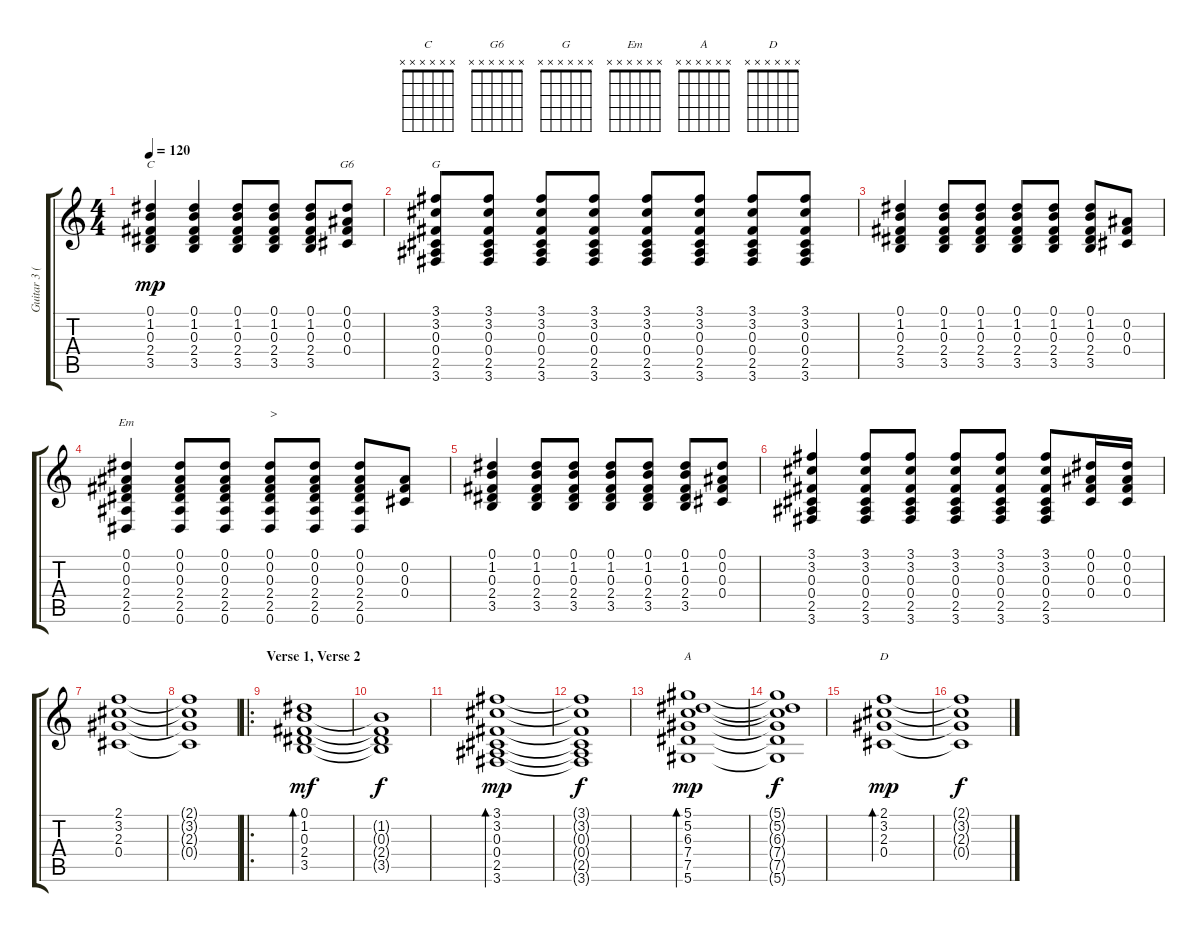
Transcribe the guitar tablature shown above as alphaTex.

\track ("Guitar 3 (Duff)" "Guitar 3 (") {instrument acousticguitarsteel}
\staff {score tabs}
\tuning (Eb4 Bb3 Gb3 Db3 Ab2 Eb2) {hide}
\chord ("C" x x x x x x) {firstfret 0}
\chord ("G6" x x x x x x) {firstfret 0}
\chord ("G" x x x x x x) {firstfret 0}
\chord ("Em" x x x x x x) {firstfret 0}
\chord ("A" x x x x x x) {firstfret 0}
\chord ("D" x x x x x x) {firstfret 0}
\ts (4 4)
\tempo 120
\clef g2
\ks c
(0.1 1.2 0.3 2.4 3.5).4{ch "C" dy mp} (0.1 1.2 0.3 2.4 3.5).4 (0.1 1.2 0.3 2.4 3.5).8 (0.1 1.2 0.3 2.4 3.5).8 (0.1 1.2 0.3 2.4 3.5).8 (0.1 0.2 0.3 0.4).8{ch "G6"} |
(3.1 3.2 0.3 0.4 2.5 3.6).8{ch "G"} (3.1 3.2 0.3 0.4 2.5 3.6).8 (3.1 3.2 0.3 0.4 2.5 3.6).8 (3.1 3.2 0.3 0.4 2.5 3.6).8 (3.1 3.2 0.3 0.4 2.5 3.6).8 (3.1 3.2 0.3 0.4 2.5 3.6).8 (3.1 3.2 0.3 0.4 2.5 3.6).8 (3.1 3.2 0.3 0.4 2.5 3.6).8 |
(0.1 1.2 0.3 2.4 3.5).4 (0.1 1.2 0.3 2.4 3.5).8 (0.1 1.2 0.3 2.4 3.5).8 (0.1 1.2 0.3 2.4 3.5).8 (0.1 1.2 0.3 2.4 3.5).8 (0.1 1.2 0.3 2.4 3.5).8 (0.2 0.3 0.4).8 |
(0.1 0.2 0.3 2.4 2.5 0.6).4{ch "Em"} (0.1 0.2 0.3 2.4 2.5 0.6).8 (0.1 0.2 0.3 2.4 2.5 0.6).8 (0.1 0.2 0.3 2.4 2.5 0.6).8{txt ">"} (0.1 0.2 0.3 2.4 2.5 0.6).8 (0.1 0.2 0.3 2.4 2.5 0.6).8 (0.2 0.3 0.4).8 |
(0.1 1.2 0.3 2.4 3.5).4 (0.1 1.2 0.3 2.4 3.5).8 (0.1 1.2 0.3 2.4 3.5).8 (0.1 1.2 0.3 2.4 3.5).8 (0.1 1.2 0.3 2.4 3.5).8 (0.1 1.2 0.3 2.4 3.5).8 (0.1 0.2 0.3 0.4).8 |
(3.1 3.2 0.3 0.4 2.5 3.6).4 (3.1 3.2 0.3 0.4 2.5 3.6).8 (3.1 3.2 0.3 0.4 2.5 3.6).8 (3.1 3.2 0.3 0.4 2.5 3.6).8 (3.1 3.2 0.3 0.4 2.5 3.6).8 (3.1 3.2 0.3 0.4 2.5 3.6).8 (0.1 0.2 0.3 0.4).16 (0.1 0.2 0.3 0.4).16 |
(2.1 3.2 2.3 0.4).1 |
(2.1{t} 3.2{t} 2.3{t} 0.4{t}).1 |
\ro
\section ("" "Verse 1, Verse 2")
(0.1 1.2 0.3 2.4 3.5).1{bd 120 dy mf} |
(1.2{t} 0.3{t} 2.4{t} 3.5{t}).1{dy f} |
(3.1 3.2 0.3 0.4 2.5 3.6).1{bd 120 dy mp} |
(3.1{t} 3.2{t} 0.3{t} 0.4{t} 2.5{t} 3.6{t}).1{dy f} |
(5.1 5.2 6.3 7.4 7.5 5.6).1{bd 120 ch "A" dy mp} |
(5.1{t} 5.2{t} 6.3{t} 7.4{t} 7.5{t} 5.6{t}).1{dy f} |
(2.1 3.2 2.3 0.4).1{bd 120 ch "D" dy mp} |
(2.1{t} 3.2{t} 2.3{t} 0.4{t}).1{dy f}
